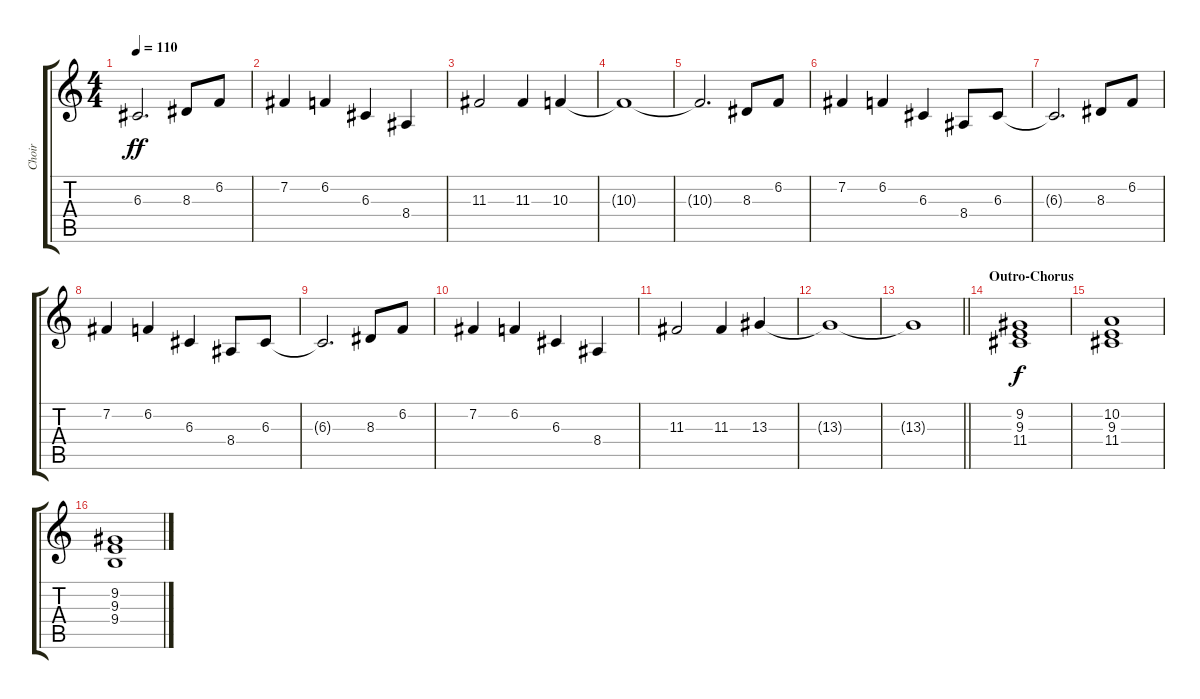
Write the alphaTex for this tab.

\track ("Choir" "Choir") {instrument synthstrings2}
\staff {score tabs}
\tuning (E4 B3 G3 D3 A2 E2) {hide}
\ts (4 4)
\tempo 110
\clef g2
\ks c
6.3{t}.2{d dy ff} 8.3.8 6.2.8 |
7.2.4 6.2.4 6.3.4 8.4.4 |
11.3.2 11.3.4 10.3.4 |
10.3{t}.1 |
10.3{t}.2{d} 8.3.8 6.2.8 |
7.2.4 6.2.4 6.3.4 8.4.8 6.3.8 |
6.3{t}.2{d} 8.3.8 6.2.8 |
7.2.4 6.2.4 6.3.4 8.4.8 6.3.8 |
6.3{t}.2{d} 8.3.8 6.2.8 |
7.2.4 6.2.4 6.3.4 8.4.4 |
11.3.2 11.3.4 13.3.4{volume 0} |
13.3{t}.1 |
\barLineRight lightlight
13.3{t}.1 |
\section ("" "Outro-Chorus")
(9.2 9.3 11.4).1{dy f volume 9} |
(10.2 9.3 11.4).1 |
(9.2 9.3 9.4).1
